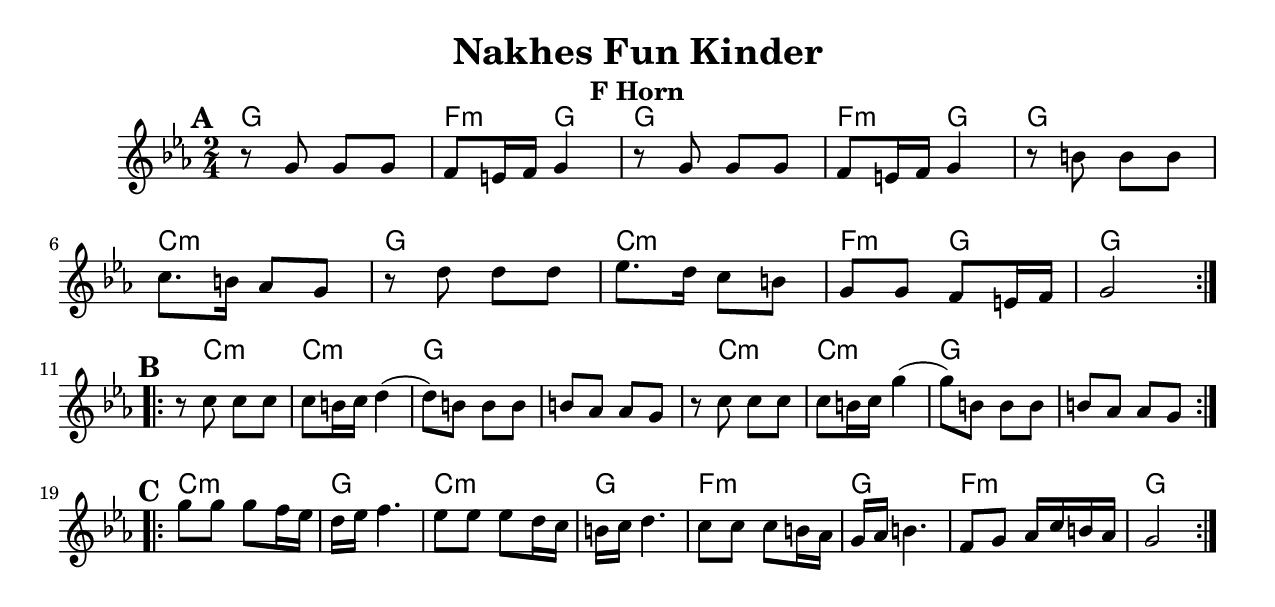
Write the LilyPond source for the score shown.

%   bfore   afraid effort

%  bf bf8 bf16
\version "2.18.0"
\language "english"
\pointAndClickOff
%\include "english.ly"
\pointAndClickOff
\paper{
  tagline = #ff
  print-all-headers = ##t
  #(set-paper-size "letter")
}
%date = #(strftime "%d-%m-%Y" (localtime (current-time)))

%\markup{ \italic{ \date }  }

%\markup{ Got something to say? }

global = {
  \clef treble
  \key g \minor
  \time 2/4
  \set Score.markFormatter = #format-mark-box-alphabet
}

%#################################### Melody ########################
melody = \relative c' {
  \global
  %\partial 16*3 a16 d f   %lead in notes

  \repeat volta 2{
    \mark \default
    r8 d8 d8  d8  | %
    c8  b16 c16  d4 | %
    r8 d8 d8  d8  | %
    c8  b16 c16  d4 | %
    r8 fs8 fs8  fs8  | %
    g8.  fs16  ef8  d8  | %
    r8 a'8 a8  a8  | %
    bf8.  a16  g8  fs8  | %
    d8  d8  c8  b16 c16
    d2

  }
  \break
  \repeat volta 2{
    \mark \default
    r8 g8 g8  g8
    g8  fs16 g16  a4 (
    a8 )  fs8  fs8  fs8
    fs8  ef8  ef8  d8
    r8 g8 g8  g8
    g8  fs16 g16  d'4 (
    d8 )  fs,8  fs8  fs8
    fs8  ef8  ef8  d
  }
  \break
  \repeat volta 2{
    \mark \default
    d'8  d8  d8  c16 bf16
    a16  bf16  c4.
    bf8  bf  bf  a16 g
    fs16  g16  a4.
    g8  g8  g8  fs16 ef16
    d16  ef16  fs4.
    c8  d8  ef16  g16 fs16 ef16
    d2
  }

}
%################################# Lyrics #####################
%\addlyrics{  }
%################################# Chords #######################
harmonies = \chordmode {
  d2
  c4:m d4
  d2
  c4:m d4
  d2
  g2:m
  d2
  g2:m
  c4:m d4
  d2
  %b
  s8 g8*3:m
  g2:m
  d2*2
  s8 g8*3:m
  g2:m
  d2*2
  %C
  g2:m
  d2
  g2:m
  d2
  c2:m
  d2
  c2:m
  d2
}

\score {
  <<
    \new ChordNames {
      \set chordChanges = ##f
      \transpose d g
      \harmonies
    }
    \new Staff
    \transpose d g
    \melody
  >>
  \header{
    title= "Nakhes Fun Kinder"
    subtitle=""
    composer= ""
    instrument = "F Horn"
    arranger= ""
  }
  \layout{indent = 1.0\cm}
  \midi {
    \tempo 4 = 120

    % \midi { }
  }
}
%{
% more verses:
\markup{}
\markup {
  \fill-line {
    \hspace #0.1 % distance from left margin
    \column {
      \line { "1."
	\column {
	  ""
	}
      }
      \hspace #0.2 % vertical distance between verses
      \line { "2."
	\column {
	 ""
	}
      }
    }
    \hspace #0.1  % horiz. distance between columns
    \column {
      \line { "3."
	\column {
	  ""
	}
      }
      \hspace #0.2 % distance between verses
      \line { "4."
	\column {
	 ""
	}
      }
    }
    \hspace #0.1 % distance to right margin
  }
}

%}
